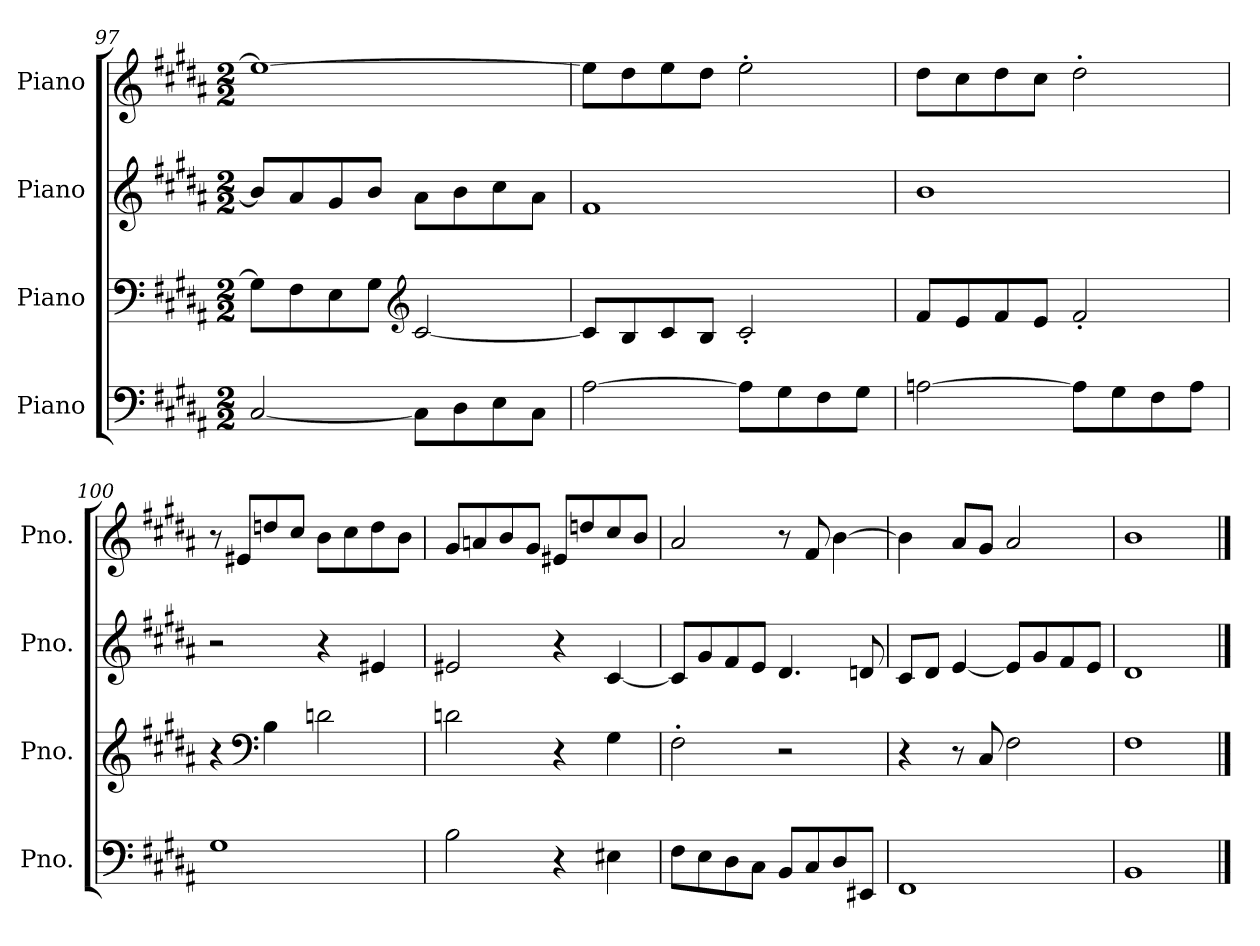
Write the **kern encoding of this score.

**kern	**kern	**kern	**kern
*part4	*part3	*part2	*part1
*staff4	*staff3	*staff2	*staff1
*I"Piano	*I"Piano	*I"Piano	*I"Piano
*I'Pno.	*I'Pno.	*I'Pno.	*I'Pno.
*clefF4	*clefF4	*clefG2	*clefG2
*k[f#c#g#d#a#]	*k[f#c#g#d#a#]	*k[f#c#g#d#a#]	*k[f#c#g#d#a#]
*M2/2	*M2/2	*M2/2	*M2/2
=97	=97	=97	=97
[2C#/	8G#\L]	8b/L]	1ee_
.	8F#\	8a#/	.
.	8E\	8g#/	.
.	8G#\J	8b/J	.
*	*clefG2	*	*
8C#\L]	[2c#/	8a#\L	.
8D#\	.	8b\	.
8E\	.	8cc#\	.
8C#\J	.	8a#\J	.
=98	=98	=98	=98
[2A#\	8c#/L]	1f#	8ee\L]
.	8B/	.	8dd#\
.	8c#/	.	8ee\
.	8B/J	.	8dd#\J
8A#\L]	2c#'/	.	2ee'\
8G#\	.	.	.
8F#\	.	.	.
8G#\J	.	.	.
!!LO:LB:g=z
=99	=99	=99	=99
[2An\	8f#/L	1b	8dd#\L
.	8e/	.	8cc#\
.	8f#/	.	8dd#\
.	8e/J	.	8cc#\J
8A\L]	2f#'/	.	2dd#'\
8G#\	.	.	.
8F#\	.	.	.
8A\J	.	.	.
=100	=100	=100	=100
1G#	4r	2r	8r
.	.	.	8e#X/L
*	*clefF4	*	*
.	4B\	.	8ddn/
.	.	.	8cc#/J
.	2dn\	4r	8b\L
.	.	.	8cc#\
.	.	4e#X/	8dd\
.	.	.	8b\J
=101	=101	=101	=101
2B\	2dn\	2e#X/	8g#/L
.	.	.	8an/
.	.	.	8b/
.	.	.	8g#/J
4r	4r	4r	8e#X/L
.	.	.	8ddn/
4E#X\	4G#\	[4c#/	8cc#/
.	.	.	8b/J
=102	=102	=102	=102
8F#\L	2F#'\	8c#/L]	2a#/
8E\	.	8g#/	.
8D#\	.	8f#/	.
8C#\J	.	8e/J	.
8BB/L	2r	4.d#/	8r
8C#/	.	.	8f#/
8D#/	.	.	[4b\
8EE#X/J	.	8dn/	.
!!LO:PB:g=z
=103	=103	=103	=103
1FF#	4r	8c#/L	4b\]
.	.	8d#/J	.
.	8r	[4e/	8a#/L
.	8C#/	.	8g#/J
.	2F#\	8e/L]	2a#/
.	.	8g#/	.
.	.	8f#/	.
.	.	8e/J	.
=104	=104	=104	=104
1BB	1F#	1d#	1b
==	==	==	==
*-	*-	*-	*-
